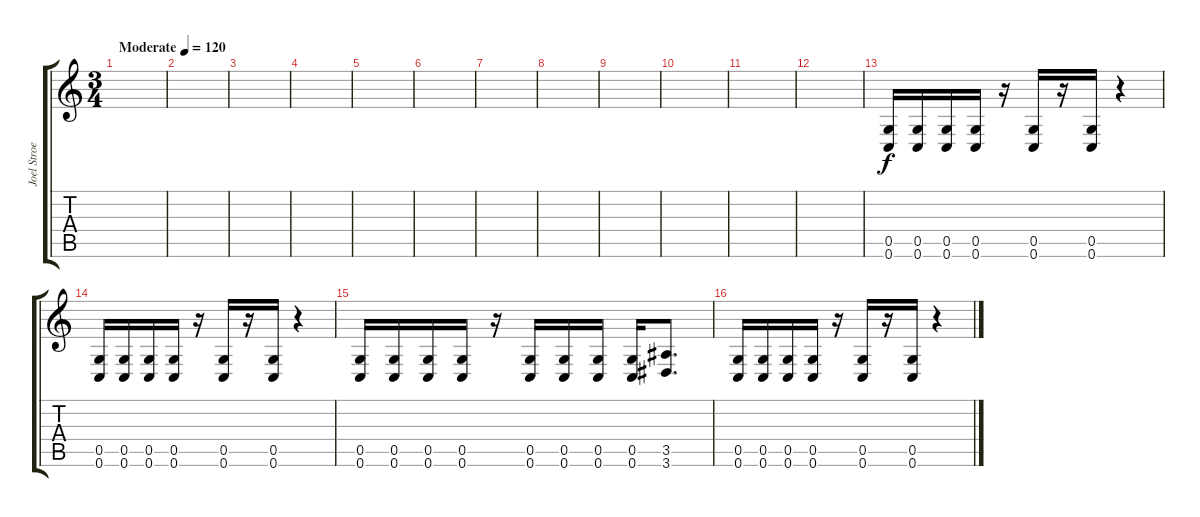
\track ("Joel Stroetzel Rhythm" "Joel Stroe") {instrument distortionguitar}
\staff {score tabs}
\tuning (D4 A3 F3 C3 G2 C2) {hide}
\ts (3 4)
\tempo (120 "Moderate")
\clef g2
\ks c
|
|
|
|
|
|
|
|
|
|
|
|
(0.5 0.6).16 (0.5 0.6).16 (0.5 0.6).16 (0.5 0.6).16 r.16 (0.5 0.6).16 r.16 (0.5 0.6).16 r.4 |
(0.5 0.6).16 (0.5 0.6).16 (0.5 0.6).16 (0.5 0.6).16 r.16 (0.5 0.6).16 r.16 (0.5 0.6).16 r.4 |
(0.5 0.6).16 (0.5 0.6).16 (0.5 0.6).16 (0.5 0.6).16 r.16 (0.5 0.6).16 (0.5 0.6).16 (0.5 0.6).16 (0.5 0.6).16 (3.5 3.6).8{d} |
(0.5 0.6).16 (0.5 0.6).16 (0.5 0.6).16 (0.5 0.6).16 r.16 (0.5 0.6).16 r.16 (0.5 0.6).16 r.4
